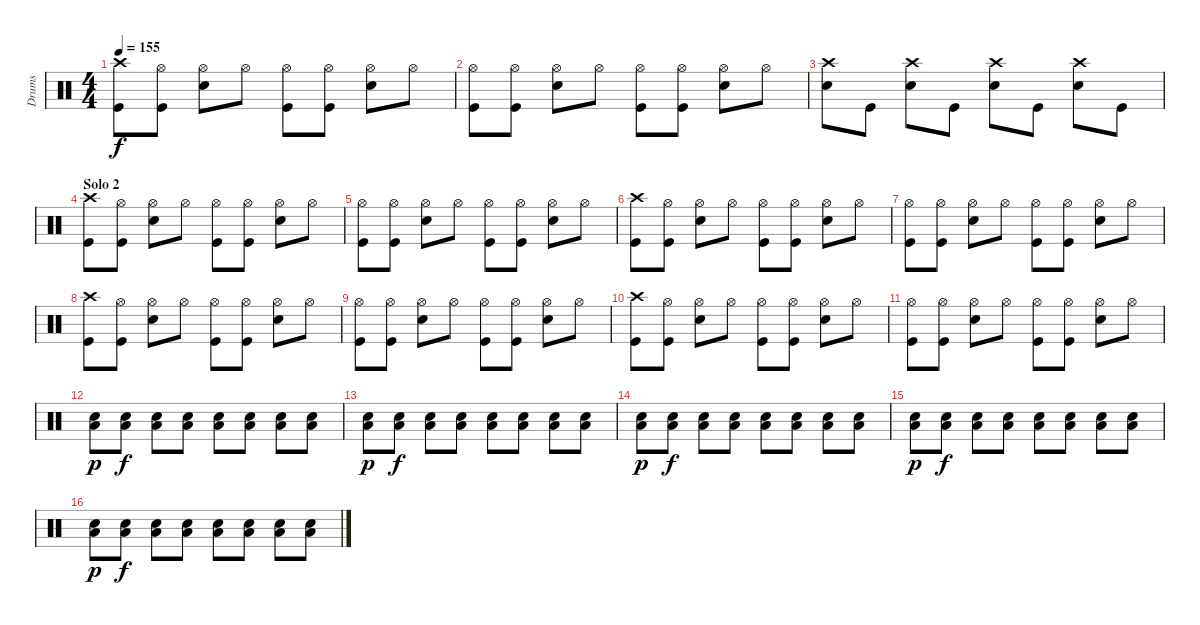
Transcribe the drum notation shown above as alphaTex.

\track ("Drums" "Drums") {instrument percussion}
\staff {score}
\articulation defaults
\ts (4 4)
\tempo 155
\clef neutral
\ks c
("Crash high (hit)" "Kick (hit)").8{dy f} ("Hi-Hat (open)" "Kick (hit)").8 ("Hi-Hat (open)" "Snare (hit) 2").8 "Hi-Hat (open)".8 ("Hi-Hat (open)" "Kick (hit)").8 ("Hi-Hat (open)" "Kick (hit)").8 ("Hi-Hat (open)" "Snare (hit) 2").8 "Hi-Hat (open)".8 |
("Hi-Hat (open)" "Kick (hit)").8 ("Hi-Hat (open)" "Kick (hit)").8 ("Hi-Hat (open)" "Snare (hit) 2").8 "Hi-Hat (open)".8 ("Hi-Hat (open)" "Kick (hit)").8 ("Hi-Hat (open)" "Kick (hit)").8 ("Hi-Hat (open)" "Snare (hit) 2").8 "Hi-Hat (open)".8 |
("Crash high (hit)" "Snare (hit) 2").8 "Kick (hit)".8 ("Crash high (hit)" "Snare (hit) 2").8 "Kick (hit)".8 ("Crash high (hit)" "Snare (hit) 2").8 "Kick (hit)".8 ("Crash high (hit)" "Snare (hit) 2").8 "Kick (hit)".8 |
\section ("" "Solo 2")
("Crash high (hit)" "Kick (hit)").8 ("Hi-Hat (open)" "Kick (hit)").8 ("Hi-Hat (open)" "Snare (hit) 2").8 "Hi-Hat (open)".8 ("Hi-Hat (open)" "Kick (hit)").8 ("Hi-Hat (open)" "Kick (hit)").8 ("Hi-Hat (open)" "Snare (hit) 2").8 "Hi-Hat (open)".8 |
("Hi-Hat (open)" "Kick (hit)").8 ("Hi-Hat (open)" "Kick (hit)").8 ("Hi-Hat (open)" "Snare (hit) 2").8 "Hi-Hat (open)".8 ("Hi-Hat (open)" "Kick (hit)").8 ("Hi-Hat (open)" "Kick (hit)").8 ("Hi-Hat (open)" "Snare (hit) 2").8 "Hi-Hat (open)".8 |
("Crash high (hit)" "Kick (hit)").8 ("Hi-Hat (open)" "Kick (hit)").8 ("Hi-Hat (open)" "Snare (hit) 2").8 "Hi-Hat (open)".8 ("Hi-Hat (open)" "Kick (hit)").8 ("Hi-Hat (open)" "Kick (hit)").8 ("Hi-Hat (open)" "Snare (hit) 2").8 "Hi-Hat (open)".8 |
("Hi-Hat (open)" "Kick (hit)").8 ("Hi-Hat (open)" "Kick (hit)").8 ("Hi-Hat (open)" "Snare (hit) 2").8 "Hi-Hat (open)".8 ("Hi-Hat (open)" "Kick (hit)").8 ("Hi-Hat (open)" "Kick (hit)").8 ("Hi-Hat (open)" "Snare (hit) 2").8 "Hi-Hat (open)".8 |
("Crash high (hit)" "Kick (hit)").8 ("Hi-Hat (open)" "Kick (hit)").8 ("Hi-Hat (open)" "Snare (hit) 2").8 "Hi-Hat (open)".8 ("Hi-Hat (open)" "Kick (hit)").8 ("Hi-Hat (open)" "Kick (hit)").8 ("Hi-Hat (open)" "Snare (hit) 2").8 "Hi-Hat (open)".8 |
("Hi-Hat (open)" "Kick (hit)").8 ("Hi-Hat (open)" "Kick (hit)").8 ("Hi-Hat (open)" "Snare (hit) 2").8 "Hi-Hat (open)".8 ("Hi-Hat (open)" "Kick (hit)").8 ("Hi-Hat (open)" "Kick (hit)").8 ("Hi-Hat (open)" "Snare (hit) 2").8 "Hi-Hat (open)".8 |
("Crash high (hit)" "Kick (hit)").8 ("Hi-Hat (open)" "Kick (hit)").8 ("Hi-Hat (open)" "Snare (hit) 2").8 "Hi-Hat (open)".8 ("Hi-Hat (open)" "Kick (hit)").8 ("Hi-Hat (open)" "Kick (hit)").8 ("Hi-Hat (open)" "Snare (hit) 2").8 "Hi-Hat (open)".8 |
("Hi-Hat (open)" "Kick (hit)").8 ("Hi-Hat (open)" "Kick (hit)").8 ("Hi-Hat (open)" "Snare (hit) 2").8 "Hi-Hat (open)".8 ("Hi-Hat (open)" "Kick (hit)").8 ("Hi-Hat (open)" "Kick (hit)").8 ("Hi-Hat (open)" "Snare (hit) 2").8 "Hi-Hat (open)".8 |
("Low Tom (hit)" "Snare (hit) 2").8{dy p} ("Low Tom (hit)" "Snare (hit) 2").8{dy f} ("Low Tom (hit)" "Snare (hit) 2").8 ("Low Tom (hit)" "Snare (hit) 2").8 ("Low Tom (hit)" "Snare (hit) 2").8 ("Low Tom (hit)" "Snare (hit) 2").8 ("Low Tom (hit)" "Snare (hit) 2").8 ("Low Tom (hit)" "Snare (hit) 2").8 |
("Low Tom (hit)" "Snare (hit) 2").8{dy p} ("Low Tom (hit)" "Snare (hit) 2").8{dy f} ("Low Tom (hit)" "Snare (hit) 2").8 ("Low Tom (hit)" "Snare (hit) 2").8 ("Low Tom (hit)" "Snare (hit) 2").8 ("Low Tom (hit)" "Snare (hit) 2").8 ("Low Tom (hit)" "Snare (hit) 2").8 ("Low Tom (hit)" "Snare (hit) 2").8 |
("Low Tom (hit)" "Snare (hit) 2").8{dy p} ("Low Tom (hit)" "Snare (hit) 2").8{dy f} ("Low Tom (hit)" "Snare (hit) 2").8 ("Low Tom (hit)" "Snare (hit) 2").8 ("Low Tom (hit)" "Snare (hit) 2").8 ("Low Tom (hit)" "Snare (hit) 2").8 ("Low Tom (hit)" "Snare (hit) 2").8 ("Low Tom (hit)" "Snare (hit) 2").8 |
("Low Tom (hit)" "Snare (hit) 2").8{dy p} ("Low Tom (hit)" "Snare (hit) 2").8{dy f} ("Low Tom (hit)" "Snare (hit) 2").8 ("Low Tom (hit)" "Snare (hit) 2").8 ("Low Tom (hit)" "Snare (hit) 2").8 ("Low Tom (hit)" "Snare (hit) 2").8 ("Low Tom (hit)" "Snare (hit) 2").8 ("Low Tom (hit)" "Snare (hit) 2").8 |
("Low Tom (hit)" "Snare (hit) 2").8{dy p} ("Low Tom (hit)" "Snare (hit) 2").8{dy f} ("Low Tom (hit)" "Snare (hit) 2").8 ("Low Tom (hit)" "Snare (hit) 2").8 ("Low Tom (hit)" "Snare (hit) 2").8 ("Low Tom (hit)" "Snare (hit) 2").8 ("Low Tom (hit)" "Snare (hit) 2").8 ("Low Tom (hit)" "Snare (hit) 2").8
